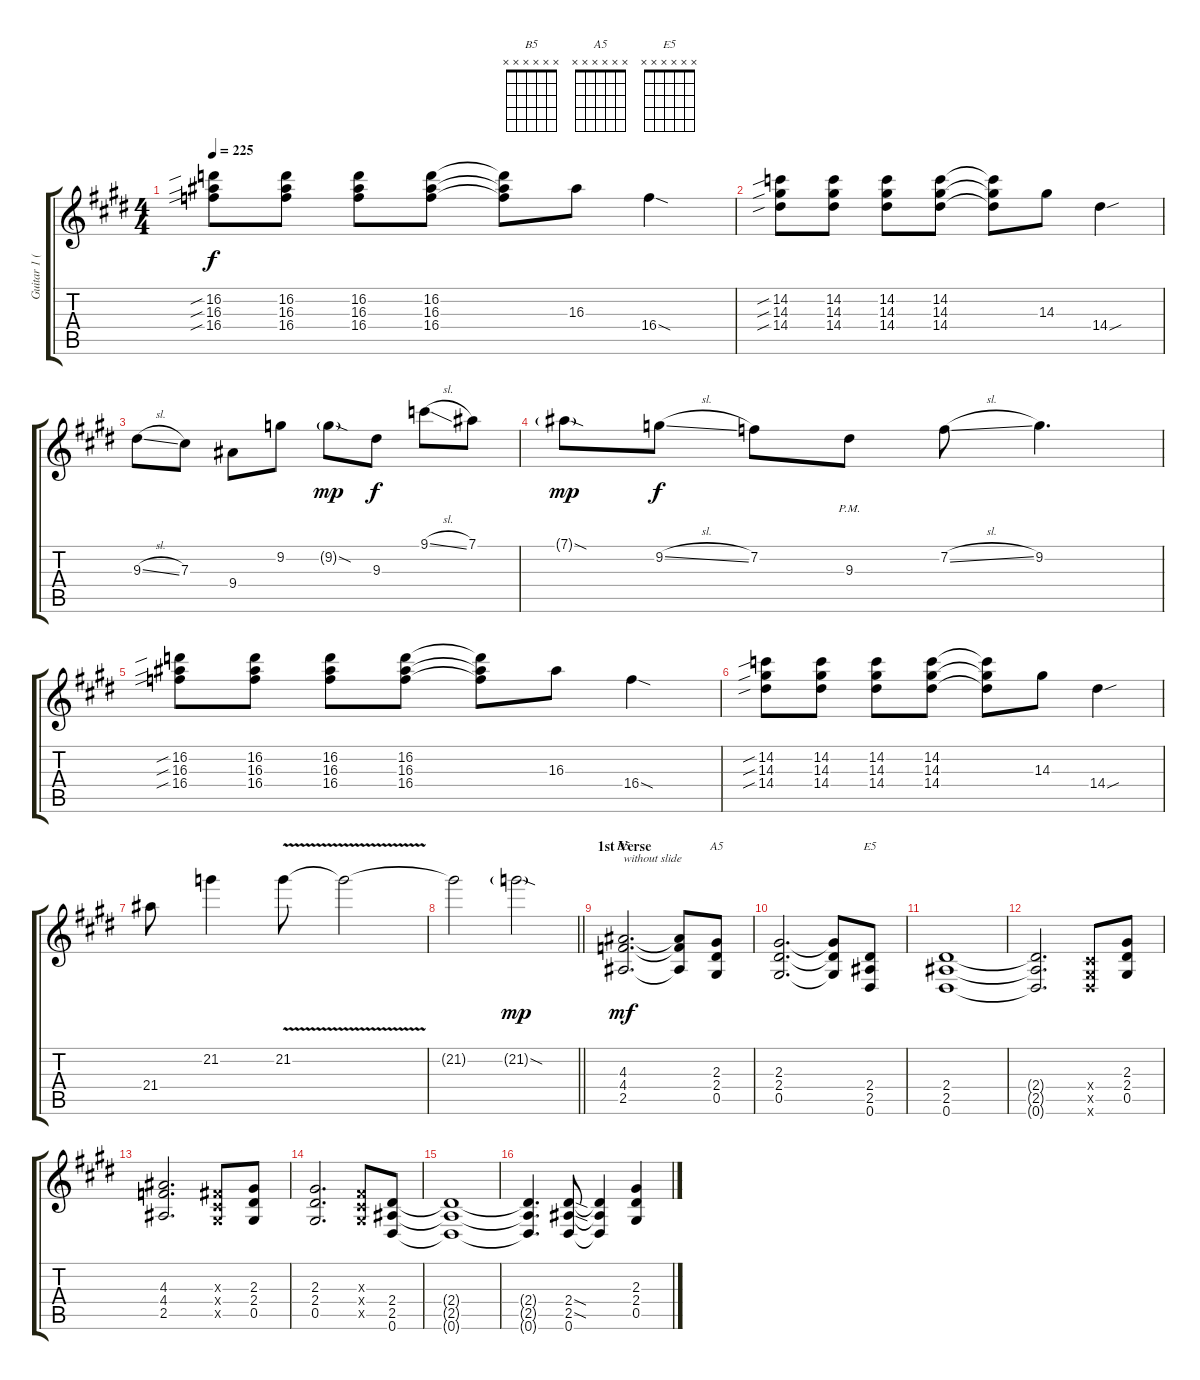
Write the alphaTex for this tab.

\track ("Guitar 1 (Slash)" "Guitar 1 (") {instrument overdrivenguitar}
\staff {score tabs}
\tuning (Eb4 Bb3 Gb3 Db3 Ab2 Eb2) {hide}
\chord ("B5" x x x x x x)
\chord ("A5" x x x x x x)
\chord ("E5" x x x x x x)
\ts (4 4)
\tempo 225
\clef g2
\ks e
(16.2{sib} 16.3{sib} 16.4{sib}).8{dy f} (16.2 16.3 16.4).8 (16.2 16.3 16.4).8 (16.2 16.3 16.4).8 (16.2{t} 16.3{t} 16.4{t}).8 16.3.8 16.4{sod}.4 |
(14.2{sib} 14.3{sib} 14.4{sib}).8 (14.2 14.3 14.4).8 (14.2 14.3 14.4).8 (14.2 14.3 14.4).8 (14.2{t} 14.3{t} 14.4{t}).8 14.3.8 14.4{sou}.4 |
9.3{sl}.8 7.3.8 9.4.8 9.2.8 9.2{sod g}.8{dy mp} 9.3.8{dy f} 9.1{sl}.8 7.1.8 |
7.1{sod g}.8{dy mp} 9.2{sl}.8{dy f} 7.2.8 9.3{pm}.8 7.2{sl}.8 9.2.4{d} |
(16.2{sib} 16.3{sib} 16.4{sib}).8 (16.2 16.3 16.4).8 (16.2 16.3 16.4).8 (16.2 16.3 16.4).8 (16.2{t} 16.3{t} 16.4{t}).8 16.3.8 16.4{sod}.4 |
(14.2{sib} 14.3{sib} 14.4{sib}).8 (14.2 14.3 14.4).8 (14.2 14.3 14.4).8 (14.2 14.3 14.4).8 (14.2{t} 14.3{t} 14.4{t}).8 14.3.8 14.4{sou}.4 |
21.4.8 21.2.4 21.2{v}.8 21.2{t}.2 |
\barLineRight lightlight
21.2{t}.2 21.2{sod g}.2{dy mp} |
\section ("" "1st Verse")
(4.3 4.4 2.5).2{d ch "B5" txt "without slide" dy mf} (4.3{t} 4.4{t} 2.5{t}).8 (2.3 2.4 0.5).8{ch "A5"} |
(2.3 2.4 0.5).2{d} (2.3{t} 2.4{t} 0.5{t}).8 (2.4 2.5 0.6).8{ch "E5"} |
(2.4 2.5 0.6).1 |
(2.4{t} 2.5{t} 0.6{t}).2{d} (0.4{x} 0.5{x} 0.6{x}).8 (2.3 2.4 0.5).8 |
(4.3 4.4 2.5).2{d} (0.3{x} 0.4{x} 0.5{x}).8 (2.3 2.4 0.5).8 |
(2.3 2.4 0.5).2{d} (0.3{x} 0.4{x} 0.5{x}).8 (2.4 2.5 0.6).8 |
(2.4{t} 2.5{t} 0.6{t}).1 |
(2.4{t} 2.5{t} 0.6{t}).4{d} (2.4{sod} 2.5{sod} 0.6).8 (2.4{t} 2.5{t} 0.6{t}).4 (2.3 2.4 0.5).4
